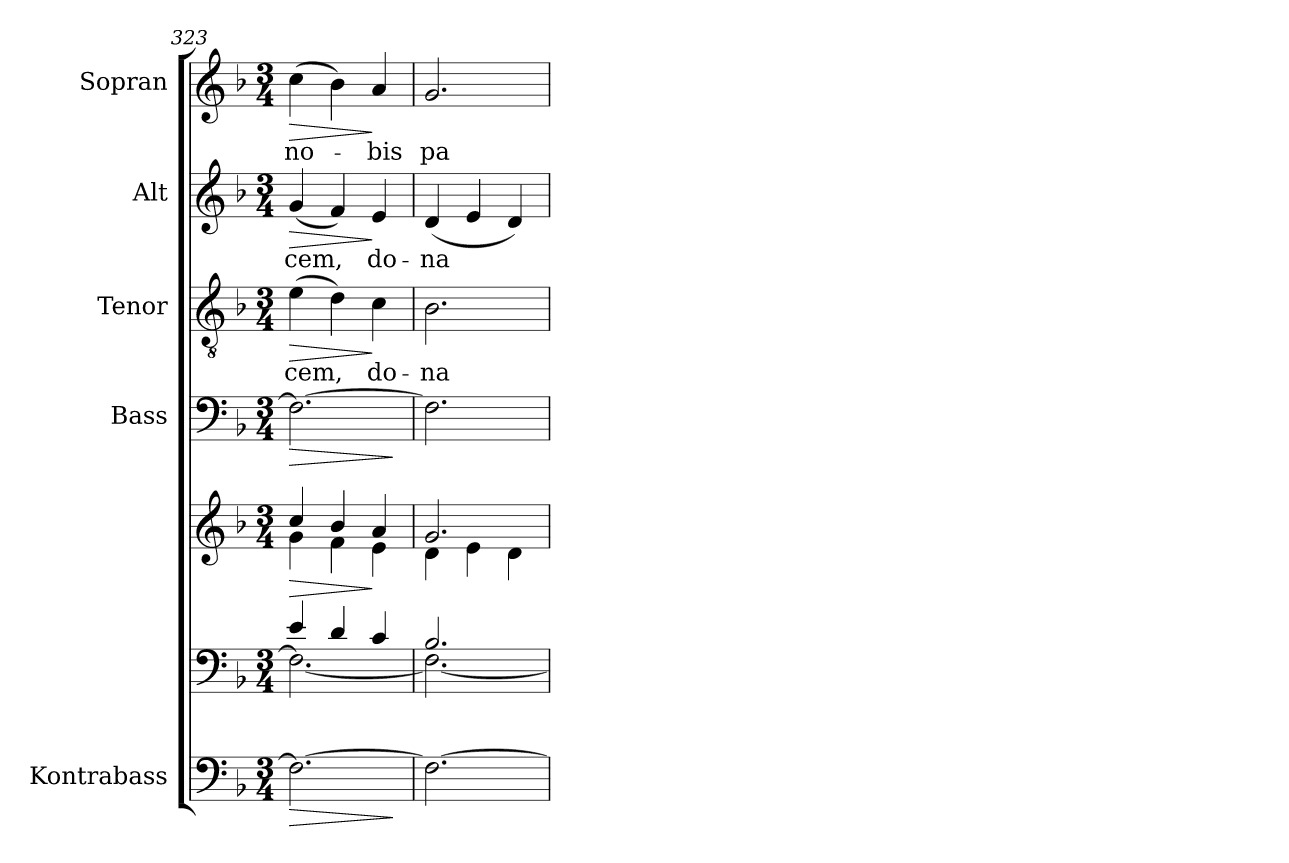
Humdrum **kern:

**kern	**dynam	**kern	**kern	**dynam	**kern	**dynam	**kern	**text	**dynam	**kern	**text	**dynam	**kern	**text	**dynam
*part6	*part6	*part5	*part5	*part5	*part4	*part4	*part3	*part3	*part3	*part2	*part2	*part2	*part1	*part1	*part1
*staff7	*staff7	*staff6	*staff5	*staff5/6	*staff4	*staff4	*staff3	*staff3	*staff3	*staff2	*staff2	*staff2	*staff1	*staff1	*staff1
*I"Kontrabass	*	*	*	*	*I"Bass	*	*I"Tenor	*	*	*I"Alt	*	*	*I"Sopran	*	*
*I'Kb.	*	*	*	*	*I'B.	*	*I'T.	*	*	*I'A.	*	*	*I'S.	*	*
*clefF4	*	*clefF4	*clefG2	*	*clefF4	*	*clefGv2	*	*	*clefG2	*	*	*clefG2	*	*
*ITrd7c12	*	*	*	*	*	*	*	*	*	*	*	*	*	*	*
*k[b-]	*	*k[b-]	*k[b-]	*	*k[b-]	*	*k[b-]	*	*	*k[b-]	*	*	*k[b-]	*	*
*F:	*	*F:	*F:	*	*F:	*	*F:	*	*	*F:	*	*	*F:	*	*
*M3/4	*	*M3/4	*M3/4	*	*M3/4	*	*M3/4	*	*	*M3/4	*	*	*M3/4	*	*
=323	=323	=323	=323	=323	=323	=323	=323	=323	=323	=323	=323	=323	=323	=323	=323
!	!LO:HP:b	!	!	!LO:HP:b	!	!LO:HP:b	!	!LO:LY:b	!LO:HP:b	!	!LO:LY:b	!LO:HP:b	!	!LO:LY:b	!LO:HP:b
*	*	*^	*^	*	*	*	*	*	*	*	*	*	*	*	*
2.FF\_	>	4e/	2.F\_	4cc/	4g\	>	2.F\_	>	(>4e\	-cem,	>	(<4g/	-cem,	>	(>4cc\	no-	>
.	.	4d/	.	4b-/	4f\	.	.	.	4d\)	.	.	4f/)	.	.	4b-\)	.	.
!	!	!	!	!	!	!	!	!	!	!LO:LY:b	!	!	!LO:LY:b	!	!	!LO:LY:b	!
.	.	4c/	.	4a/	4e\	]	.	.	4c\	do-	]	4e/	do-	]	4a/	-bis	]
*	*	*v	*v	*	*	*	*	*	*	*	*	*	*	*	*	*	*
*	*	*	*v	*v	*	*	*	*	*	*	*	*	*	*	*	*
.	]	.	.	.	.	]	.	.	.	.	.	.	.	.	.
=324	=324	=324	=324	=324	=324	=324	=324	=324	=324	=324	=324	=324	=324	=324	=324
*	*	*^	*^	*	*	*	*	*	*	*	*	*	*	*	*
!	!	!	!	!	!	!	!	!	!	!LO:LY:b	!	!	!LO:LY:b	!	!	!LO:LY:b	!
2.FF\_	.	2.B-/	2.F\_	2.g/	4d\	.	2.F\]	.	2.B-\	-na	.	(<4d/	-na	.	2.g/	pa-	.
.	.	.	.	.	4e\	.	.	.	.	.	.	4e/	.	.	.	.	.
.	.	.	.	.	4d\	.	.	.	.	.	.	4d/)	.	.	.	.	.
*	*	*v	*v	*	*	*	*	*	*	*	*	*	*	*	*	*	*
*	*	*	*v	*v	*	*	*	*	*	*	*	*	*	*	*	*
=	=	=	=	=	=	=	=	=	=	=	=	=	=	=	=
*-	*-	*-	*-	*-	*-	*-	*-	*-	*-	*-	*-	*-	*-	*-	*-
